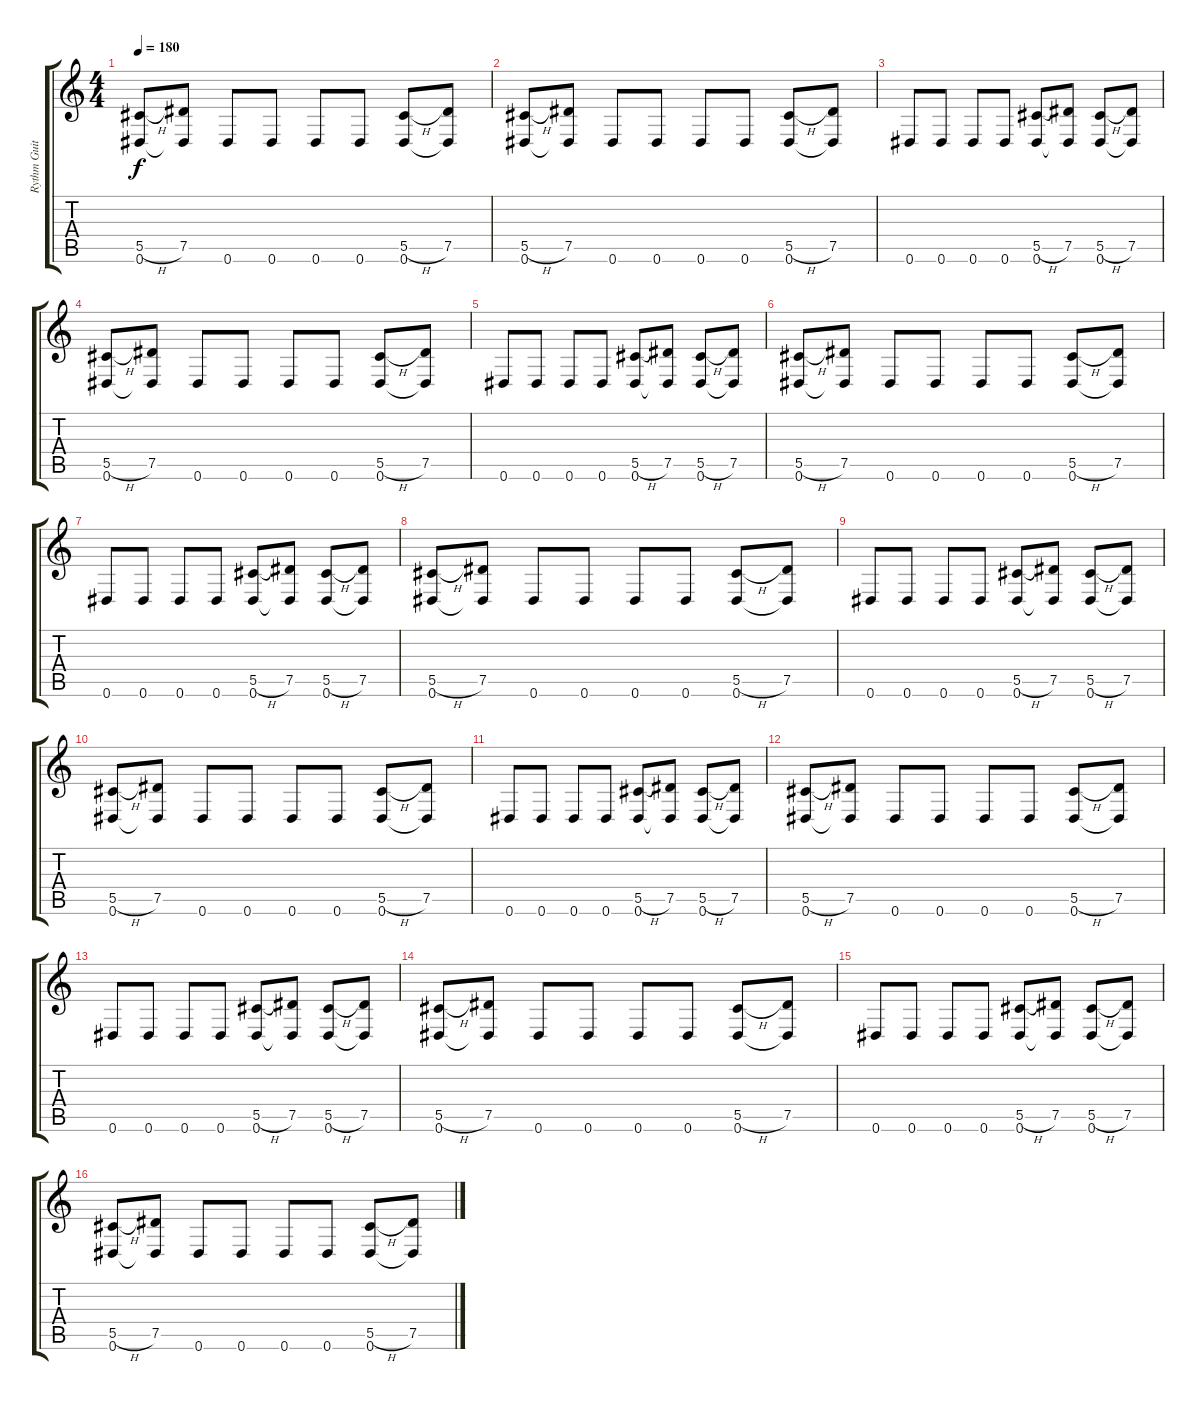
\track ("Rythm Guitar" "Rythm Guit") {instrument distortionguitar}
\staff {score tabs}
\tuning (Eb4 Bb3 Gb3 Db3 Ab2 Eb2) {hide}
\ts (4 4)
\tempo 180
\clef g2
\ks c
(5.5{h} 0.6).8{dy f} (7.5 0.6{t}).8 0.6.8 0.6.8 0.6.8 0.6.8 (5.5{h} 0.6).8 (7.5 0.6{t}).8 |
(5.5{h} 0.6).8 (7.5 0.6{t}).8 0.6.8 0.6.8 0.6.8 0.6.8 (5.5{h} 0.6).8 (7.5 0.6{t}).8 |
0.6.8 0.6.8 0.6.8 0.6.8 (5.5{h} 0.6).8 (7.5 0.6{t}).8 (5.5{h} 0.6).8 (7.5 0.6{t}).8 |
(5.5{h} 0.6).8 (7.5 0.6{t}).8 0.6.8 0.6.8 0.6.8 0.6.8 (5.5{h} 0.6).8 (7.5 0.6{t}).8 |
0.6.8 0.6.8 0.6.8 0.6.8 (5.5{h} 0.6).8 (7.5 0.6{t}).8 (5.5{h} 0.6).8 (7.5 0.6{t}).8 |
(5.5{h} 0.6).8 (7.5 0.6{t}).8 0.6.8 0.6.8 0.6.8 0.6.8 (5.5{h} 0.6).8 (7.5 0.6{t}).8 |
0.6.8 0.6.8 0.6.8 0.6.8 (5.5{h} 0.6).8 (7.5 0.6{t}).8 (5.5{h} 0.6).8 (7.5 0.6{t}).8 |
(5.5{h} 0.6).8 (7.5 0.6{t}).8 0.6.8 0.6.8 0.6.8 0.6.8 (5.5{h} 0.6).8 (7.5 0.6{t}).8 |
0.6.8 0.6.8 0.6.8 0.6.8 (5.5{h} 0.6).8 (7.5 0.6{t}).8 (5.5{h} 0.6).8 (7.5 0.6{t}).8 |
(5.5{h} 0.6).8 (7.5 0.6{t}).8 0.6.8 0.6.8 0.6.8 0.6.8 (5.5{h} 0.6).8 (7.5 0.6{t}).8 |
0.6.8 0.6.8 0.6.8 0.6.8 (5.5{h} 0.6).8 (7.5 0.6{t}).8 (5.5{h} 0.6).8 (7.5 0.6{t}).8 |
(5.5{h} 0.6).8 (7.5 0.6{t}).8 0.6.8 0.6.8 0.6.8 0.6.8 (5.5{h} 0.6).8 (7.5 0.6{t}).8 |
0.6.8 0.6.8 0.6.8 0.6.8 (5.5{h} 0.6).8 (7.5 0.6{t}).8 (5.5{h} 0.6).8 (7.5 0.6{t}).8 |
(5.5{h} 0.6).8 (7.5 0.6{t}).8 0.6.8 0.6.8 0.6.8 0.6.8 (5.5{h} 0.6).8 (7.5 0.6{t}).8 |
0.6.8 0.6.8 0.6.8 0.6.8 (5.5{h} 0.6).8 (7.5 0.6{t}).8 (5.5{h} 0.6).8 (7.5 0.6{t}).8 |
(5.5{h} 0.6).8 (7.5 0.6{t}).8 0.6.8 0.6.8 0.6.8 0.6.8 (5.5{h} 0.6).8 (7.5 0.6{t}).8
